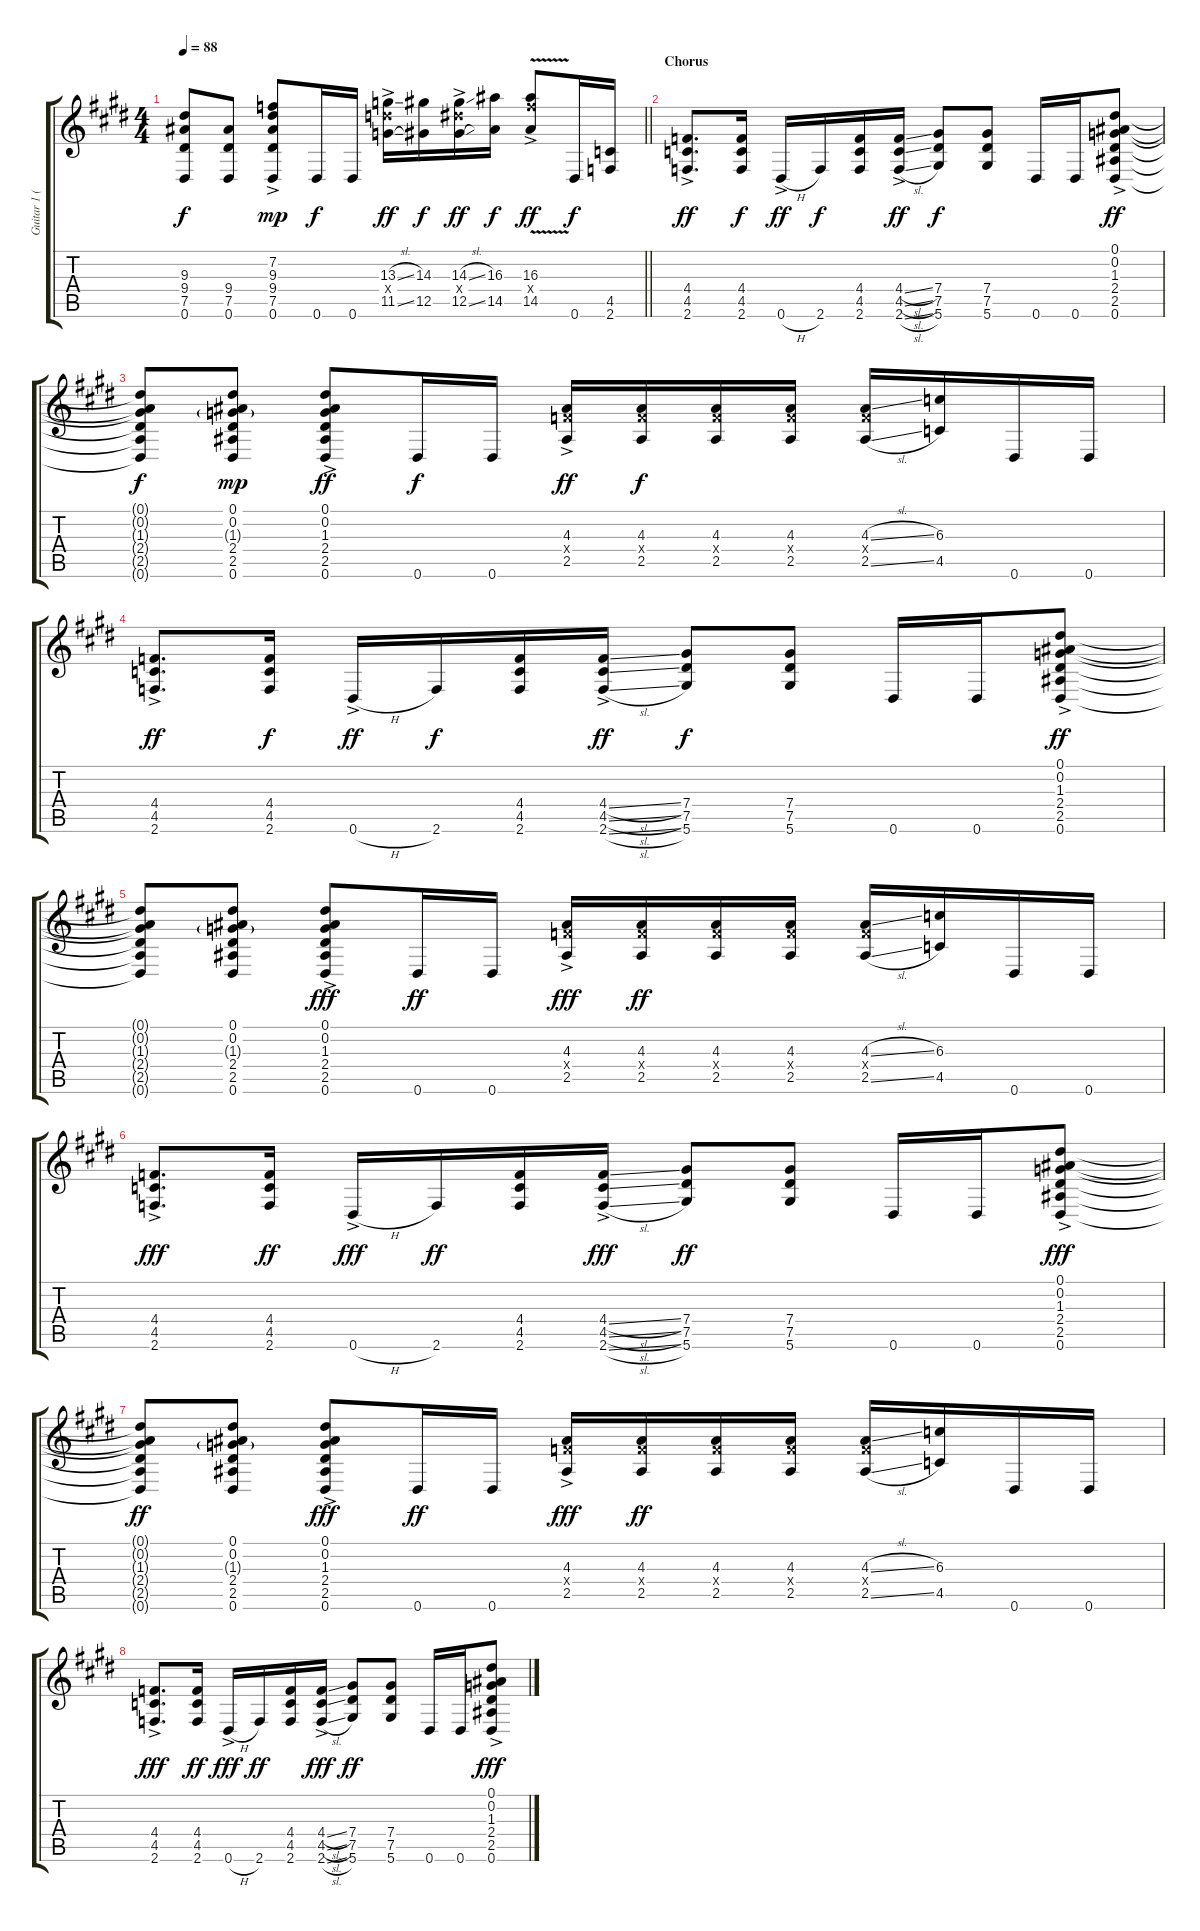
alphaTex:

\track ("Guitar 1 (Billy)" "Guitar 1 (") {instrument distortionguitar}
\staff {score tabs}
\tuning (Eb4 Bb3 Gb3 Db3 Ab2 Eb2) {hide}
\ts (4 4)
\tempo 88
\clef g2
\barLineRight lightlight
\ks c#minor
(9.3{t} 9.4{t} 7.5{t} 0.6{t}).8{dy f} (9.4 7.5 0.6).8 (7.2{ac} 9.3{ac} 9.4{ac} 7.5{ac} 0.6).8{dy mp} 0.6.16{dy f} 0.6.16 (13.3{sl ac} 13.4{ac x} 11.5{sl ac}).16{dy ff} (14.3 12.5).16{dy f} (14.3{sl ac} 14.4{ac x} 12.5{sl ac}).16{dy ff} (16.3 14.5).16{dy f} (16.3{v ac} 16.4{v ac x} 14.5{v ac}).8{dy ff} 0.6.16{dy f} (4.5 2.6).16 |
\section ("" "Chorus")
(4.4{ac} 4.5{ac} 2.6{ac}).8{d dy ff} (4.4 4.5 2.6).16{dy f} 0.6{h ac}.16{dy ff} 2.6.16{dy f} (4.4 4.5 2.6).16 (4.4{sl ac} 4.5{sl ac} 2.6{sl ac}).16{dy ff} (7.4 7.5 5.6).8{dy f} (7.4 7.5 5.6).8 0.6.16 0.6.16 (0.1{ac} 0.2{ac} 1.3 2.4{ac} 2.5{ac} 0.6{ac}).8{dy ff} |
\ks e
(0.1{t} 0.2{t} 1.3{t} 2.4{t} 2.5{t} 0.6{t}).8{dy f} (0.1 0.2 1.3{g} 2.4 2.5 0.6).8{dy mp} (0.1{ac} 0.2{ac} 1.3 2.4{ac} 2.5{ac} 0.6{ac}).8{dy ff} 0.6.16{dy f} 0.6.16 (4.3{ac} 4.4{ac x} 2.5{ac}).16{dy ff} (4.3 4.4{x} 2.5).16{dy f} (4.3 4.4{x} 2.5).16 (4.3 4.4{x} 2.5).16 (4.3{sl} 4.4{x} 2.5{sl}).16 (6.3 4.5).16 0.6.16 0.6.16 |
\ks c#minor
(4.4{ac} 4.5{ac} 2.6{ac}).8{d dy ff} (4.4 4.5 2.6).16{dy f} 0.6{h ac}.16{dy ff} 2.6.16{dy f} (4.4 4.5 2.6).16 (4.4{sl ac} 4.5{sl ac} 2.6{sl ac}).16{dy ff} (7.4 7.5 5.6).8{dy f} (7.4 7.5 5.6).8 0.6.16 0.6.16 (0.1{ac} 0.2{ac} 1.3 2.4{ac} 2.5{ac} 0.6{ac}).8{dy ff} |
\ks e
(0.1{t} 0.2{t} 1.3{t} 2.4{t} 2.5{t} 0.6{t}).8 (0.1 0.2 1.3{g} 2.4 2.5 0.6).8 (0.1{ac} 0.2{ac} 1.3 2.4{ac} 2.5{ac} 0.6{ac}).8{dy fff} 0.6.16{dy ff} 0.6.16 (4.3{ac} 4.4{ac x} 2.5{ac}).16{dy fff} (4.3 4.4{x} 2.5).16{dy ff} (4.3 4.4{x} 2.5).16 (4.3 4.4{x} 2.5).16 (4.3{sl} 4.4{x} 2.5{sl}).16 (6.3 4.5).16 0.6.16 0.6.16 |
\ks c#minor
(4.4{ac} 4.5{ac} 2.6{ac}).8{d dy fff} (4.4 4.5 2.6).16{dy ff} 0.6{h ac}.16{dy fff} 2.6.16{dy ff} (4.4 4.5 2.6).16 (4.4{sl ac} 4.5{sl ac} 2.6{sl ac}).16{dy fff} (7.4 7.5 5.6).8{dy ff} (7.4 7.5 5.6).8 0.6.16 0.6.16 (0.1{ac} 0.2{ac} 1.3 2.4{ac} 2.5{ac} 0.6{ac}).8{dy fff} |
\ks e
(0.1{t} 0.2{t} 1.3{t} 2.4{t} 2.5{t} 0.6{t}).8{dy ff} (0.1 0.2 1.3{g} 2.4 2.5 0.6).8 (0.1{ac} 0.2{ac} 1.3 2.4{ac} 2.5{ac} 0.6{ac}).8{dy fff} 0.6.16{dy ff} 0.6.16 (4.3{ac} 4.4{ac x} 2.5{ac}).16{dy fff} (4.3 4.4{x} 2.5).16{dy ff} (4.3 4.4{x} 2.5).16 (4.3 4.4{x} 2.5).16 (4.3{sl} 4.4{x} 2.5{sl}).16 (6.3 4.5).16 0.6.16 0.6.16 |
\ks c#minor
(4.4{ac} 4.5{ac} 2.6{ac}).8{d dy fff} (4.4 4.5 2.6).16{dy ff} 0.6{h ac}.16{dy fff} 2.6.16{dy ff} (4.4 4.5 2.6).16 (4.4{sl ac} 4.5{sl ac} 2.6{sl ac}).16{dy fff} (7.4 7.5 5.6).8{dy ff} (7.4 7.5 5.6).8 0.6.16 0.6.16 (0.1{ac} 0.2{ac} 1.3 2.4{ac} 2.5{ac} 0.6{ac}).8{dy fff}
